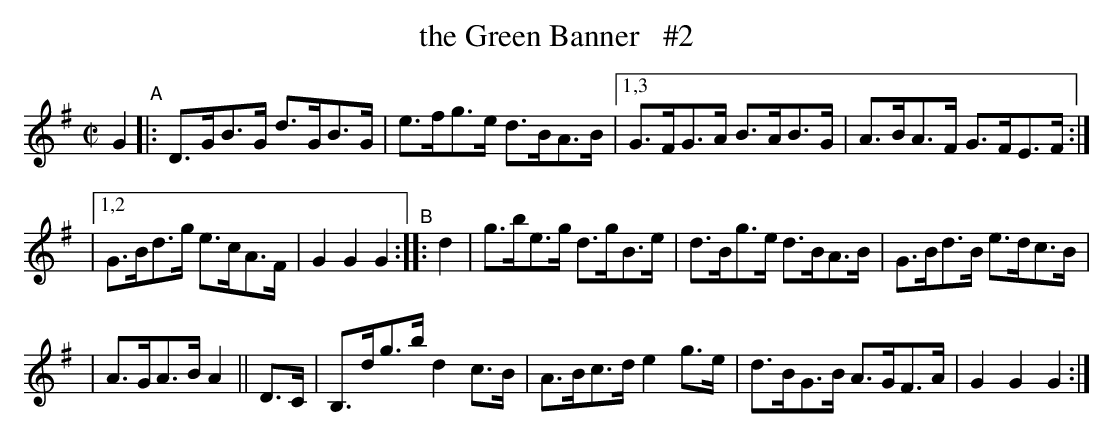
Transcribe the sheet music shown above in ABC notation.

X:1
T: the Green Banner   #2
M: C|
L: 1/8
K: G
G2 \
"^A"|: D>GB>G d>GB>G | e>fg>e d>BA>B |[1,3 G>FG>A B>AB>G | A>BA>F G>FE>F :|
|[1,2 G>Bd>g e>cA>F | G2G2G2 "^B":: d2 | g>be>g d>gB>e | d>Bg>e d>BA>B | G>Bd>B e>dc>B |
| A>GA>B A2 || D>C | B,>dg>b d2c>B | A>Bc>d e2 g>e | d>BG>B A>GF>A | G2G2   G2 :|
